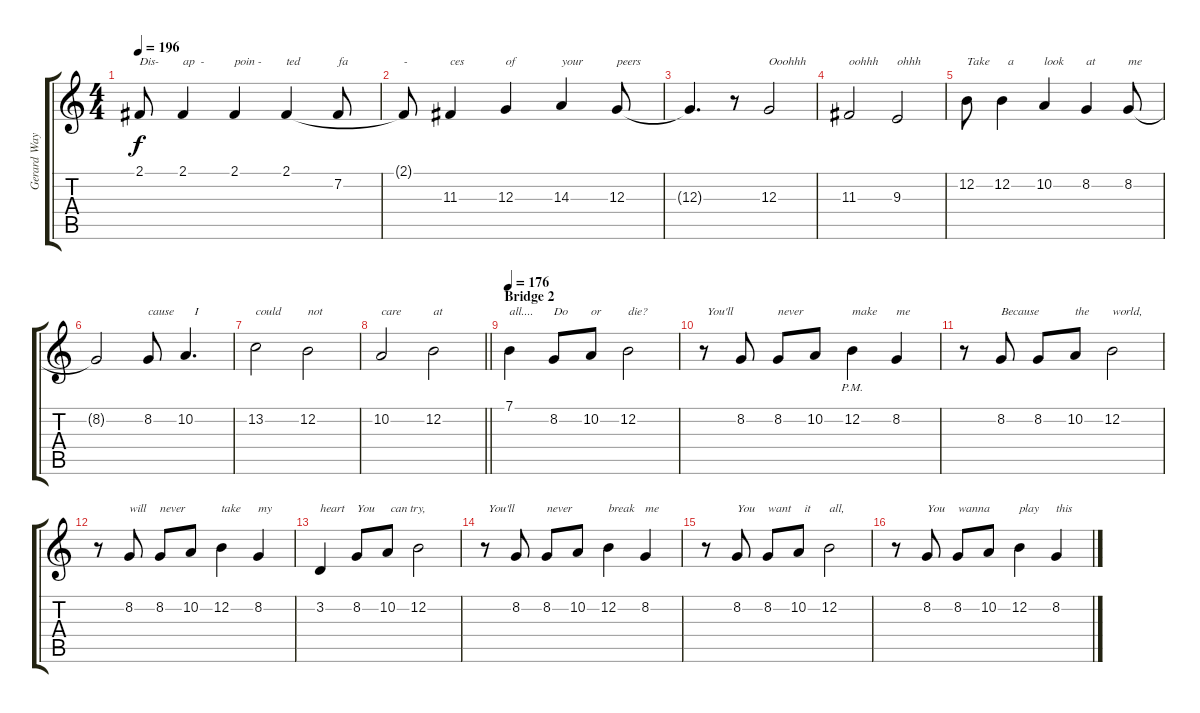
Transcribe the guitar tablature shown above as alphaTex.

\track ("Gerard Way (vocals)" "Gerard Way") {instrument clarinet}
\staff {score tabs}
\tuning (E4 B3 G3 D3 A2 E2) {hide}
\ts (4 4)
\tempo 196
\clef g2
\ks c
2.1.8{txt "Dis-" dy f} 2.1.4{txt "ap  -"} 2.1.4{txt "poin -"} 2.1.4{txt "ted"} 7.2.8{txt "fa"} |
2.1{t}.8{txt "-"} 11.3.4{txt "ces"} 12.3.4{txt "of"} 14.3.4{txt "your"} 12.3.8{txt "peers"} |
12.3{t}.4{d} r.8 12.3.2{txt "Ooohhh"} |
11.3.2{txt "oohhh"} 9.3.2{txt "ohhh"} |
12.2.8{txt "Take"} 12.2.4{txt "  a"} 10.2.4{txt "look"} 8.2.4{txt "at"} 8.2.8{txt "me"} |
8.2{t}.2 8.2.8{txt "cause"} 10.2.4{d txt "   I"} |
13.2.2{txt "could"} 12.2.2{txt "not"} |
\barLineRight lightlight
10.2.2{txt "care"} 12.2.2{txt "at"} |
\section ("" "Bridge 2")
\tempo 176
7.1.4{txt "all...."} 8.2.8{txt "Do"} 10.2.8{txt "or"} 12.2.2{txt "die?"} |
r.8{txt " You'll"} 8.2.8 8.2.8{txt "never"} 10.2.8 12.2{pm}.4{txt "make"} 8.2.4{txt "me"} |
r.8 8.2.8{txt "Because"} 8.2.8 10.2.8{txt "the"} 12.2.2{txt "world,"} |
r.8 8.2.8{txt "will"} 8.2.8{txt "never"} 10.2.8 12.2.4{txt "take"} 8.2.4{txt "my"} |
3.2.4{txt "heart"} 8.2.8{txt "You"} 10.2.8{txt " can try,"} 12.2.2 |
r.8{txt " You'll"} 8.2.8 8.2.8{txt "never"} 10.2.8 12.2.4{txt "break"} 8.2.4{txt "me"} |
r.8 8.2.8{txt "You"} 8.2.8{txt "want"} 10.2.8{txt "  it"} 12.2.2{txt "all,"} |
r.8 8.2.8{txt "You"} 8.2.8{txt "wanna"} 10.2.8 12.2.4{txt "play"} 8.2.4{txt "this"}
